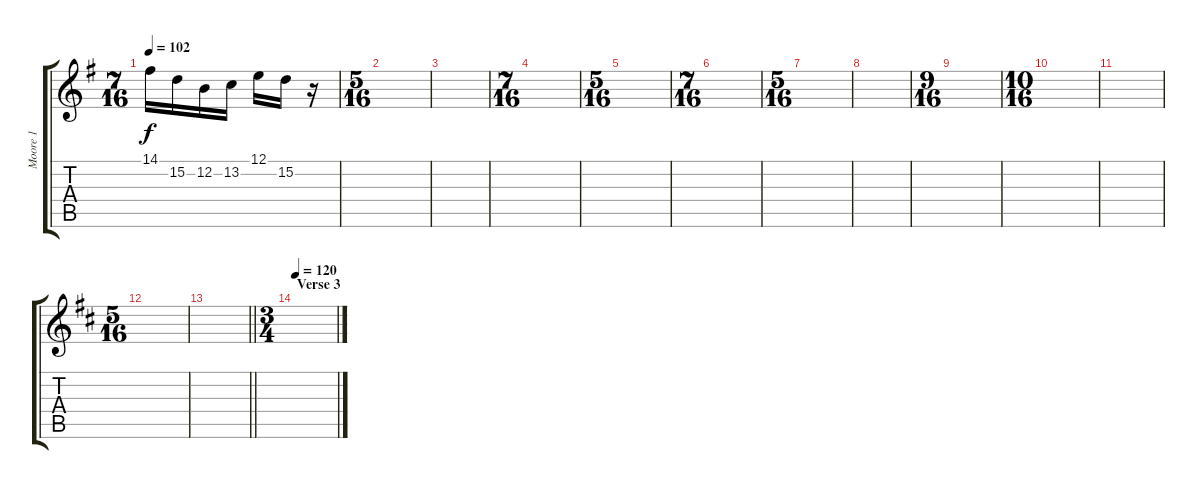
\track ("Moore 1" "Moore 1") {instrument stringensemble1}
\staff {score tabs}
\tuning (E4 B3 G3 D3 A2 E2) {hide}
\ts (7 16)
\tempo 102
\clef g2
\ks eminor
14.1.16{dy f} 15.2.16 12.2.16 13.2.16 12.1.16 15.2.16 r.16 |
\ts (5 16)
|
|
\ts (7 16)
|
\ts (5 16)
|
\ts (7 16)
|
\ts (5 16)
|
|
\ts (9 16)
|
\ts (10 16)
|
|
\ts (5 16)
\ks bminor
|
\barLineRight lightlight
|
\ts (3 4)
\section ("" "Verse 3")
\tempo 120
